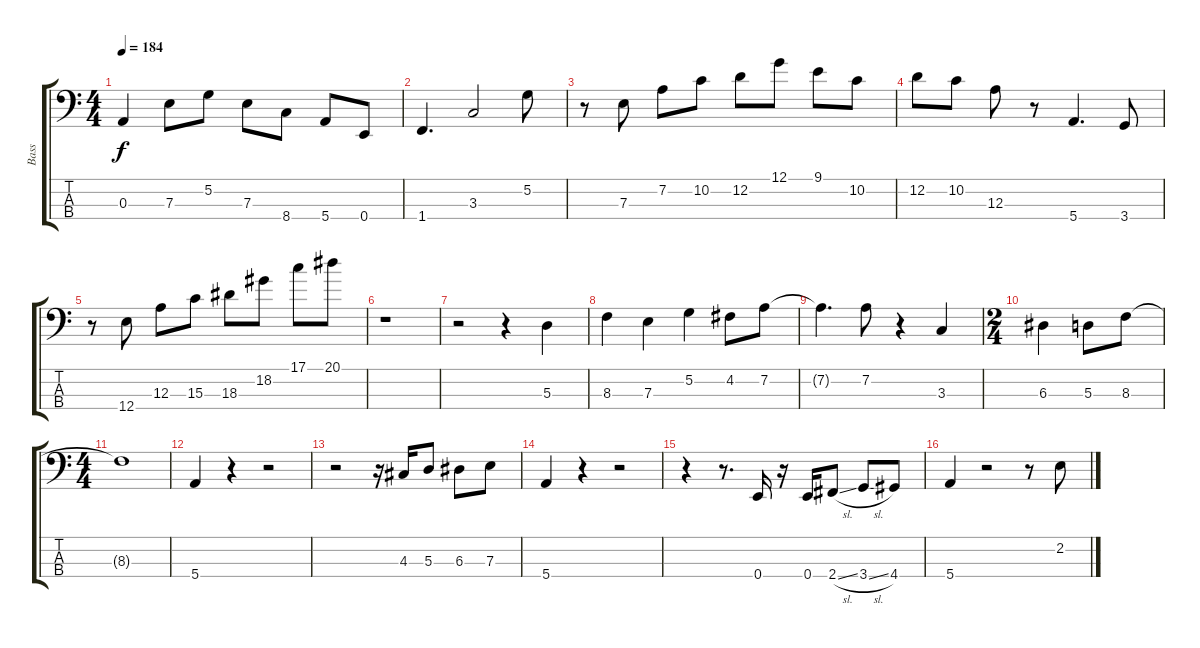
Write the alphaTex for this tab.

\track ("Bass" "Bass") {instrument electricbasspick}
\staff {score tabs}
\tuning (G2 D2 A1 E1) {hide}
\ts (4 4)
\tempo 184
\clef f4
\ks c
0.3.4{dy f} 7.3.8 5.2.8 7.3.8 8.4.8 5.4.8 0.4.8 |
1.4.4{d} 3.3.2 5.2.8 |
r.8 7.3.8 7.2.8 10.2.8 12.2.8 12.1.8 9.1.8 10.2.8 |
12.2.8 10.2.8 12.3.8 r.8 5.4.4{d} 3.4.8 |
r.8 12.4.8 12.3.8 15.3.8 18.3.8 18.2.8 17.1.8 20.1.8 |
r.1 |
r.2 r.4 5.3.4 |
8.3.4 7.3.4 5.2.4 4.2.8 7.2.8 |
7.2{t}.4{d} 7.2.8 r.4 3.3.4 |
\ts (2 4)
6.3.4 5.3.8 8.3.8 |
\ts (4 4)
8.3{t}.1 |
5.4.4 r.4 r.2 |
r.2 r.16 4.3.16 5.3.8 6.3.8 7.3.8 |
5.4.4 r.4 r.2 |
r.4 r.8{d} 0.4.16 r.16 0.4.16 2.4{sl}.8 3.4{sl}.8 4.4.8 |
5.4.4 r.2 r.8 2.2.8
